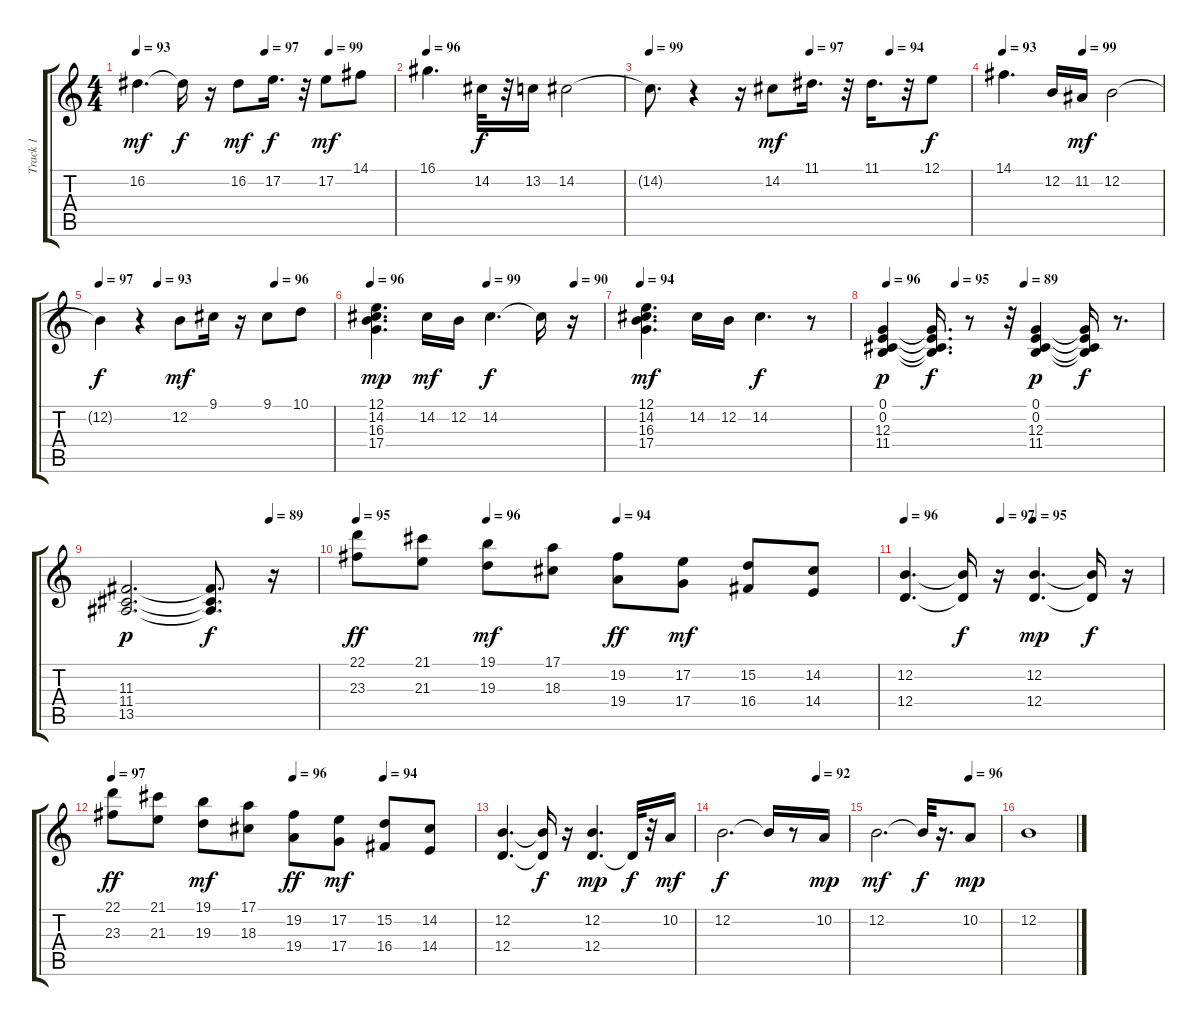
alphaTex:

\track ("Track 1" "Track 1") {instrument acousticgrandpiano}
\staff {score tabs}
\tuning (E4 B3 G3 D3 A2 E2) {hide}
\ts (4 4)
\tempo 93
\tempo (97 0.5)
\tempo (99 0.75)
\clef g2
\ks c
16.2.4{d dy mf} 16.2{t}.16{dy f} r.16 16.2.8{dy mf} 17.2.16{d dy f} r.32 17.2.8{dy mf} 14.1.8 |
\tempo 96
16.1.4{d} 14.2.32{dy f} r.32 13.2.16 14.2.2 |
\tempo 99
\tempo (97 0.5)
\tempo (94 0.75)
14.2{t}.8{d} r.4 r.16 14.2.8{dy mf} 11.1.16{d} r.32 11.1.16{d} r.32 12.1.8{dy f} |
\tempo 93
\tempo (99 0.5)
14.1.4{d} 12.2.16 11.2.16{dy mf} 12.2.2 |
\tempo 97
\tempo (93 0.25)
\tempo (96 0.75)
12.2{t}.4{dy f} r.4 12.2.8{dy mf} 9.1.16 r.16 9.1.8 10.1.8 |
\tempo 96
\tempo (99 0.5)
\tempo (90 0.875)
(12.1 14.2 16.3 17.4).4{d dy mp} 14.2.16{dy mf} 12.2.16 14.2.4{d dy f} 14.2{t}.16 r.16 |
\tempo 94
(12.1 14.2 16.3 17.4).4{d dy mf} 14.2.16 12.2.16 14.2.4{d dy f} r.8 |
\tempo 96
\tempo (95 0.25)
\tempo (89 0.5)
(0.1 0.2 12.3 11.4).4{dy p} (0.1{t} 0.2{t} 12.3{t} 11.4{t}).16{d dy f} r.8 r.32 (0.1 0.2 12.3 11.4).4{dy p} (0.1{t} 0.2{t} 12.3{t} 11.4{t}).16{dy f} r.8{d} |
\tempo (89 0.75)
(11.3 11.4 13.5).2{d dy p} (11.3{t} 11.4{t} 13.5{t}).8{d dy f} r.16 |
\tempo 95
\tempo (96 0.25)
\tempo (94 0.5)
(22.1 23.3).8{dy ff} (21.1 21.3).8 (19.1 19.3).8{dy mf} (17.1 18.3).8 (19.2 19.4).8{dy ff} (17.2 17.4).8{dy mf} (15.2 16.4).8 (14.2 14.4).8 |
\tempo 96
\tempo (97 0.375)
\tempo (95 0.5)
(12.2 12.4).4{d} (12.2{t} 12.4{t}).16{dy f} r.16 (12.2 12.4).4{d dy mp} (12.2{t} 12.4{t}).16{dy f} r.16 |
\tempo 97
\tempo (96 0.5)
\tempo (94 0.75)
(22.1 23.3).8{dy ff} (21.1 21.3).8 (19.1 19.3).8{dy mf} (17.1 18.3).8 (19.2 19.4).8{dy ff} (17.2 17.4).8{dy mf} (15.2 16.4).8 (14.2 14.4).8 |
(12.2 12.4).4{d} (12.2{t} 12.4{t}).16{dy f} r.16 (12.2 12.4).4{d dy mp} 12.4{t}.32{dy f} r.32 10.2.16{dy mf} |
\tempo (92 0.75)
12.2.2{d dy f} 12.2{t}.16 r.8 10.2.16{dy mp} |
\tempo (96 0.75)
12.2.2{d dy mf} 12.2{t}.32{dy f} r.16{d} 10.2.8{dy mp} |
12.2.1
